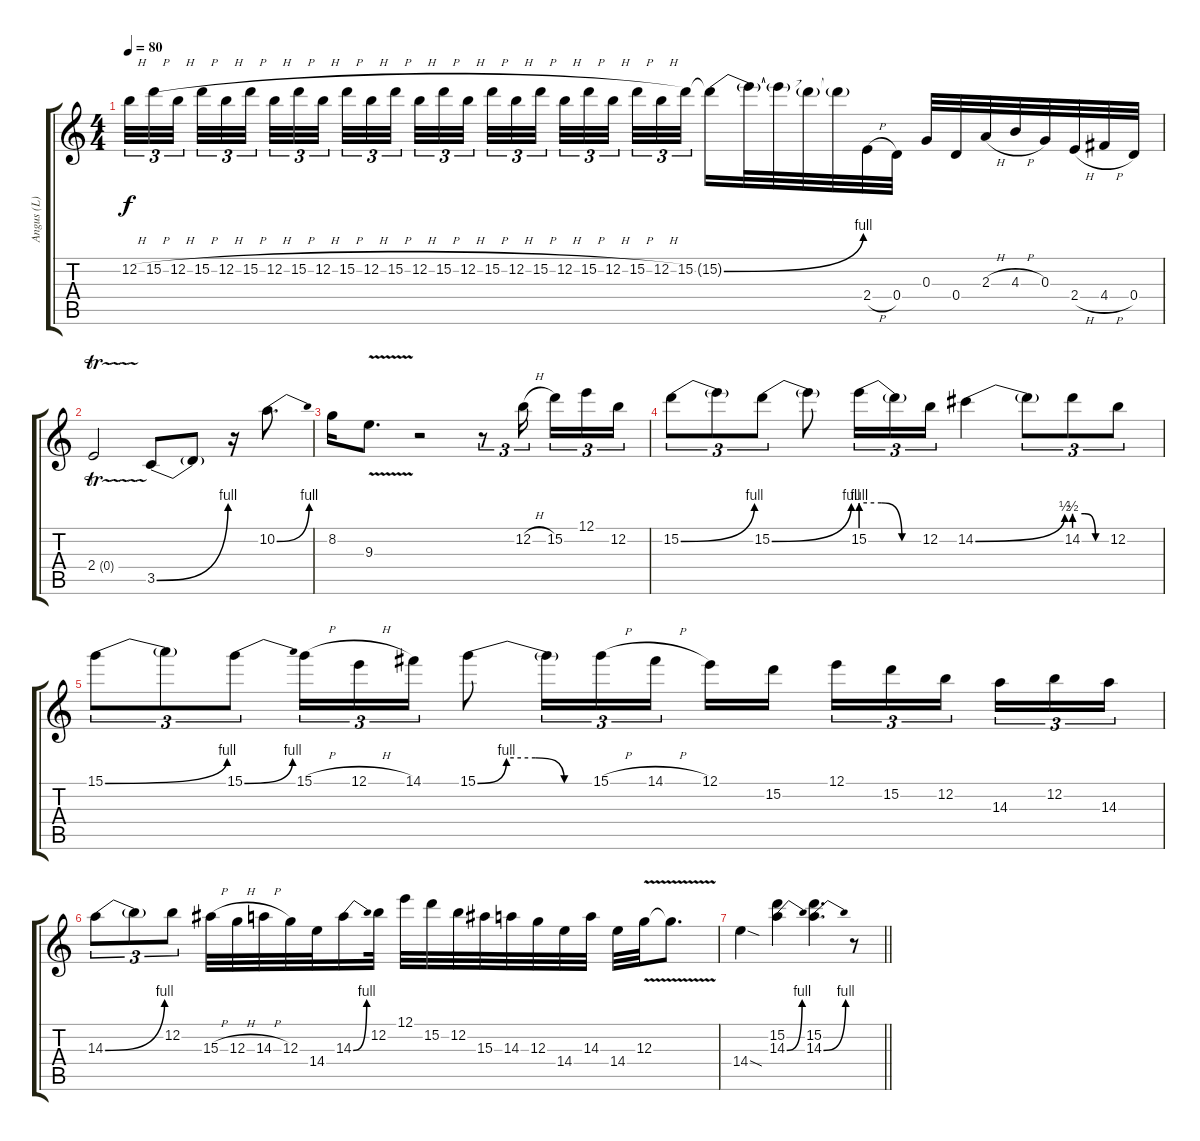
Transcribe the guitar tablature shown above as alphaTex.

\track ("Angus (L)" "Angus (L)") {instrument overdrivenguitar}
\staff {score tabs}
\tuning (E4 B3 G3 D3 A2 E2) {hide}
\ts (4 4)
\tempo 80
\clef g2
\ks c
12.2{h}.32{tu (3 2) dy f} 15.2{h}.32{tu (3 2)} 12.2{h}.32{tu (3 2) beam splitsecondary} 15.2{h}.32{tu (3 2)} 12.2{h}.32{tu (3 2)} 15.2{h}.32{tu (3 2) beam splitsecondary} 12.2{h}.32{tu (3 2)} 15.2{h}.32{tu (3 2)} 12.2{h}.32{tu (3 2) beam splitsecondary} 15.2{h}.32{tu (3 2)} 12.2{h}.32{tu (3 2)} 15.2{h}.32{tu (3 2)} 12.2{h}.32{tu (3 2)} 15.2{h}.32{tu (3 2)} 12.2{h}.32{tu (3 2) beam splitsecondary} 15.2{h}.32{tu (3 2)} 12.2{h}.32{tu (3 2)} 15.2{h}.32{tu (3 2) beam splitsecondary} 12.2{h}.32{tu (3 2)} 15.2{h}.32{tu (3 2)} 12.2{h}.32{tu (3 2) beam splitsecondary} 15.2{h}.32{tu (3 2)} 12.2{h}.32{tu (3 2)} 15.2.32{tu (3 2)} 15.2{be (bend 0 0 60 4) t}.16 15.2{t}.32 15.2{t}.32 15.2{t}.32 15.2{t}.32 2.4{h}.32 0.4.32 0.3.32 0.4.32 2.3{h}.32 4.3{h}.32 0.3.32 2.4{h}.32 4.4{h}.32 0.4.32 |
2.4{tr (0 32)}.2 3.5{be (bend 0 0 60 4)}.8 3.5{t}.8 r.16 10.2{be (bend 0 0 60 4)}.8{d} |
8.2.16 9.3{v}.8{d} r.2 r.8{tu (3 2)} 12.2{h}.16{tu (3 2) beam splitsecondary} 15.2.16{tu (3 2)} 12.1.16{tu (3 2)} 12.2.16{tu (3 2)} |
15.2{be (bend 0 0 60 4)}.8{tu (3 2)} 15.2{t}.8{tu (3 2)} 15.2{be (bend 0 0 60 4)}.8{tu (3 2)} 15.2{t}.8 15.2{be (custom 0 4 20 4 40 0 60 0)}.16{tu (3 2)} 15.2{t}.16{tu (3 2)} 12.2.16{tu (3 2)} 14.2{be (bend 0 0 60 2)}.4 14.2{t}.8{tu (3 2)} 14.2{be (custom 0 2 20 2 40 0 60 0)}.8{tu (3 2)} 12.2.8{tu (3 2)} |
15.1{be (bend 0 0 60 4)}.8{tu (3 2)} 15.1{t}.8{tu (3 2)} 15.1{be (bend 0 0 60 4)}.8{tu (3 2)} 15.1{h}.16{tu (3 2)} 12.1{h}.16{tu (3 2)} 14.1.16{tu (3 2)} 15.1{be (custom 0 0 15 4 30 4 45 0 60 0)}.8 15.1{t}.16{tu (3 2)} 15.1{h}.16{tu (3 2)} 14.1{h}.16{tu (3 2) beam splitsecondary} 12.1.16 15.2.16 12.1.16{tu (3 2)} 15.2.16{tu (3 2)} 12.2.16{tu (3 2) beam splitsecondary} 14.3.16{tu (3 2)} 12.2.16{tu (3 2)} 14.3.16{tu (3 2)} |
14.3{be (bend 0 0 60 4)}.8{tu (3 2)} 14.3{t}.8{tu (3 2)} 12.2.8{tu (3 2)} 15.3{h}.32 12.3{h}.32 14.3{h}.32 12.3.32 14.4.32 14.3{be (bend 0 0 60 4)}.16 12.2.32 12.1.32 15.2.32 12.2.32 15.3.32 14.3.32 12.3.32 14.4.32 14.3.32 14.4.32 12.3{v}.32 12.3{t}.8{d} |
\barLineRight lightlight
14.4{sod}.4 (15.2 14.3{be (bend 0 0 60 4)}).4 (15.2 14.3{be (bend 0 0 60 4)}).4{d} r.8
